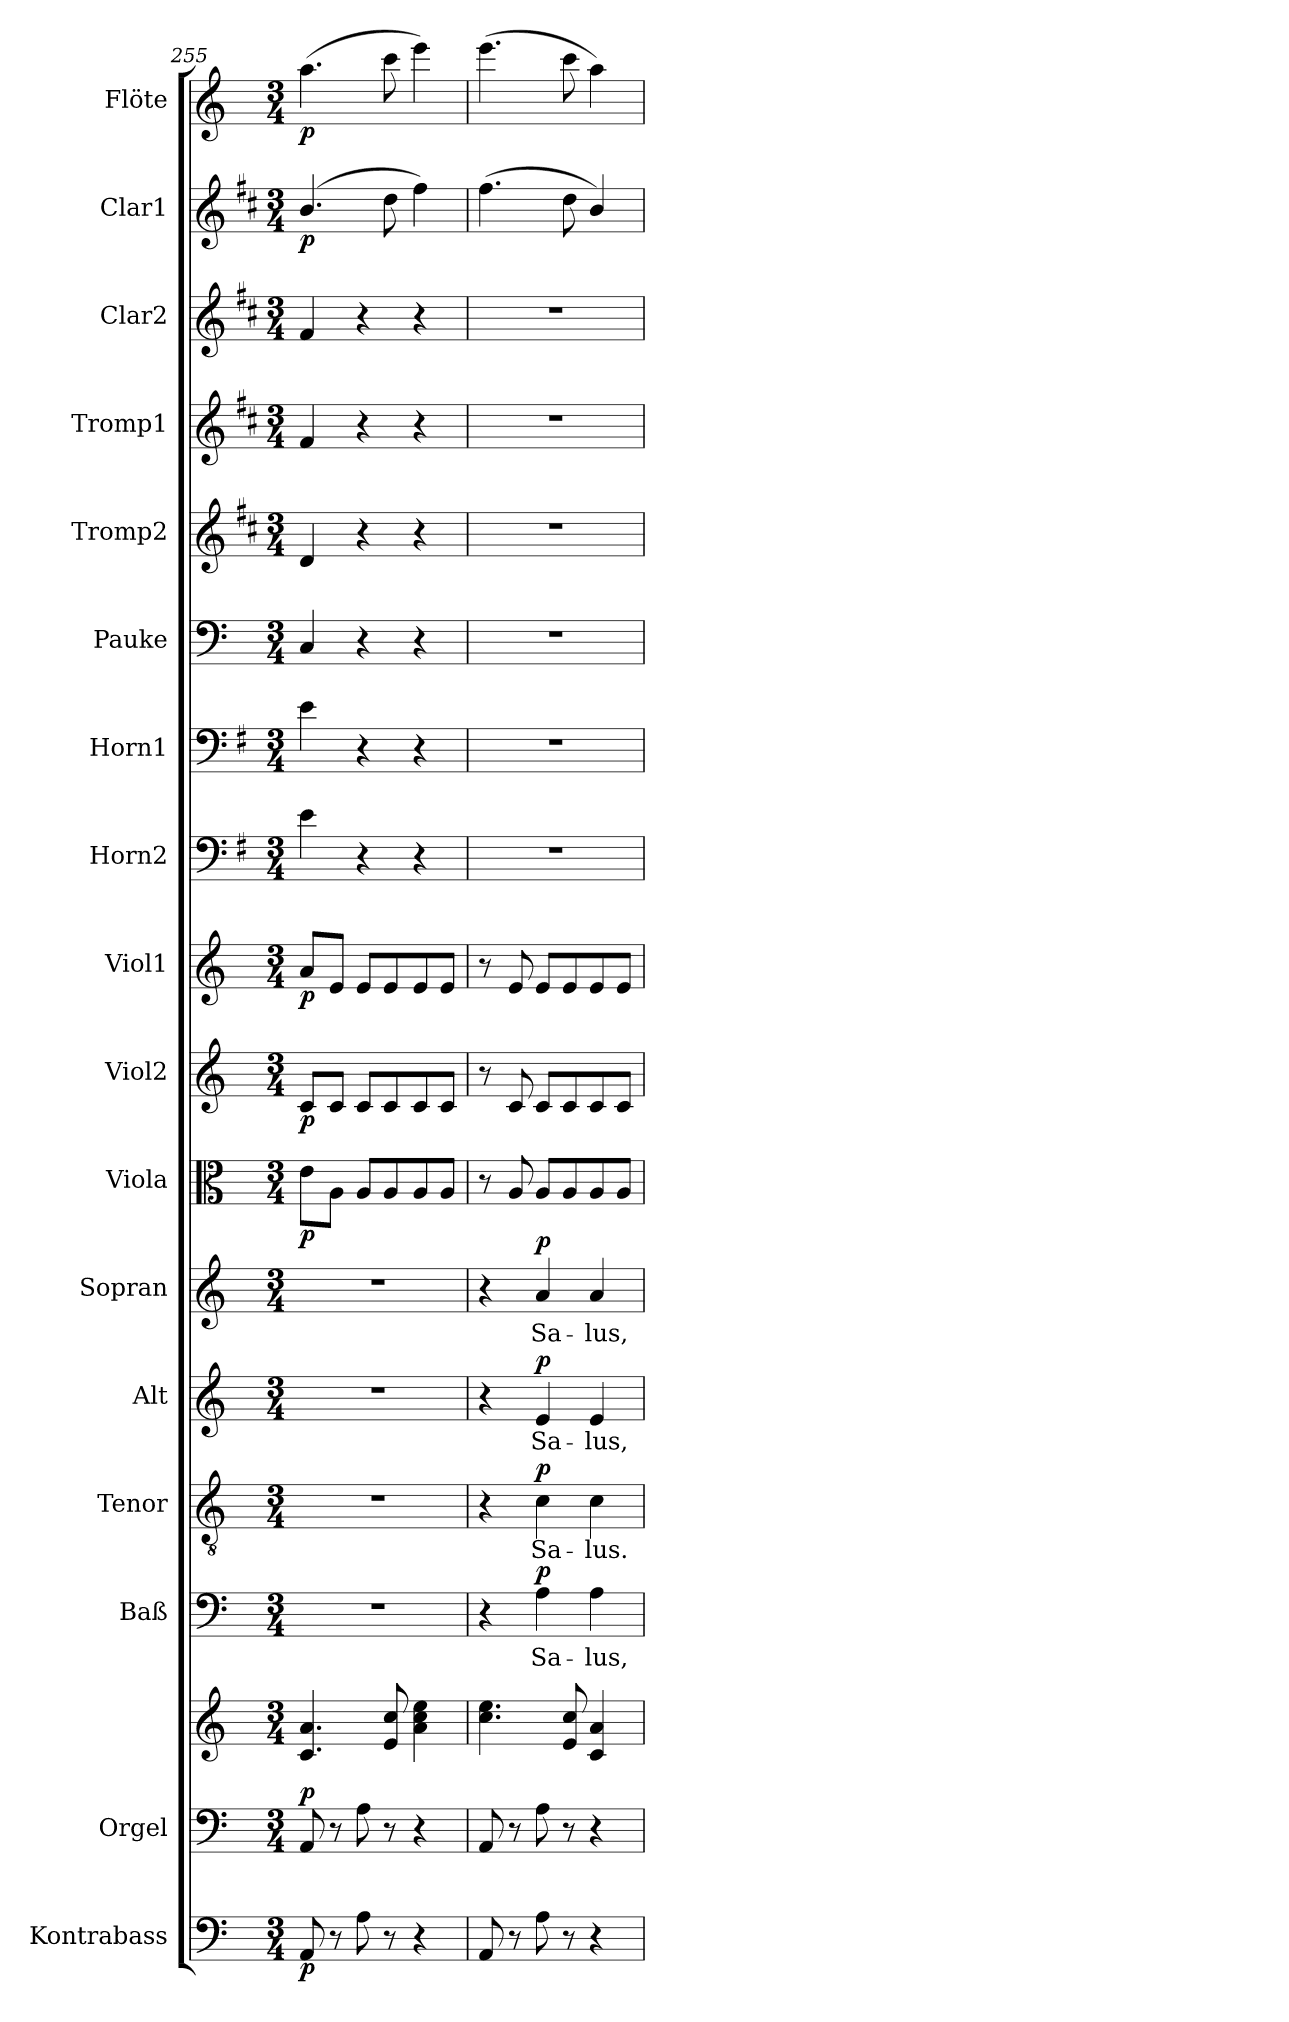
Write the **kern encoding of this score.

**kern	**dynam	**kern	**kern	**dynam	**kern	**text	**dynam	**kern	**text	**dynam	**kern	**text	**dynam	**kern	**text	**dynam	**kern	**dynam	**kern	**dynam	**kern	**dynam	**kern	**kern	**kern	**kern	**kern	**kern	**kern	**dynam	**kern	**dynam
*part17	*part17	*part16	*part16	*part16	*part15	*part15	*part15	*part14	*part14	*part14	*part13	*part13	*part13	*part12	*part12	*part12	*part11	*part11	*part10	*part10	*part9	*part9	*part8	*part7	*part6	*part5	*part4	*part3	*part2	*part2	*part1	*part1
*staff18	*staff18	*staff17	*staff16	*staff16/17	*staff15	*staff15	*staff15	*staff14	*staff14	*staff14	*staff13	*staff13	*staff13	*staff12	*staff12	*staff12	*staff11	*staff11	*staff10	*staff10	*staff9	*staff9	*staff8	*staff7	*staff6	*staff5	*staff4	*staff3	*staff2	*staff2	*staff1	*staff1
*I"Kontrabass	*	*I"Orgel	*	*	*I"Baß	*	*	*I"Tenor	*	*	*I"Alt	*	*	*I"Sopran	*	*	*I"Viola	*	*I"Viol2	*	*I"Viol1	*	*I"Horn2	*I"Horn1	*I"Pauke	*I"Tromp2	*I"Tromp1	*I"Clar2	*I"Clar1	*	*I"Flöte	*
*I'Kb	*	*	*	*	*I'B	*	*	*I'T	*	*	*I'A	*	*	*I'S	*	*	*I'Vla	*	*I'Vl2	*	*I'Vl1	*	*I'Hr2	*I'Hr1	*I'Pk	*I'Tr2	*I'Tr1	*I'Cl2	*I'Cl1	*	*I'Fl	*
*clefF4	*	*clefF4	*clefG2	*	*clefF4	*	*	*clefGv2	*	*	*clefG2	*	*	*clefG2	*	*	*clefC3	*	*clefG2	*	*clefG2	*	*clefF4	*clefF4	*clefF4	*clefG2	*clefG2	*clefG2	*clefG2	*	*clefG2	*
*ITrd7c12	*	*	*	*	*	*	*	*	*	*	*	*	*	*	*	*	*	*	*	*	*	*	*ITrd4c7	*ITrd4c7	*	*ITrd1c2	*ITrd1c2	*ITrd1c2	*ITrd1c2	*	*	*
*k[]	*	*k[]	*k[]	*	*k[]	*	*	*k[]	*	*	*k[]	*	*	*k[]	*	*	*k[]	*	*k[]	*	*k[]	*	*k[]	*k[]	*k[]	*k[]	*k[]	*k[]	*k[]	*	*k[]	*
*C:	*	*C:	*C:	*	*C:	*	*	*C:	*	*	*C:	*	*	*C:	*	*	*C:	*	*C:	*	*C:	*	*C:	*C:	*C:	*C:	*C:	*C:	*C:	*	*C:	*
*M3/4	*	*M3/4	*M3/4	*	*M3/4	*	*	*M3/4	*	*	*M3/4	*	*	*M3/4	*	*	*M3/4	*	*M3/4	*	*M3/4	*	*M3/4	*M3/4	*M3/4	*M3/4	*M3/4	*M3/4	*M3/4	*	*M3/4	*
=255	=255	=255	=255	=255	=255	=255	=255	=255	=255	=255	=255	=255	=255	=255	=255	=255	=255	=255	=255	=255	=255	=255	=255	=255	=255	=255	=255	=255	=255	=255	=255	=255
!	!LO:DY:b	!	!	!LO:DY:a=2	!	!	!	!	!	!	!	!	!	!	!	!	!	!LO:DY:b	!	!LO:DY:b	!	!LO:DY:b	!	!	!	!	!	!	!	!LO:DY:b	!	!LO:DY:b
8AAA/	p	8AA/	4.c/ 4.a/	p	2.r	.	.	2.r	.	.	2.r	.	.	2.r	.	.	8e\L	p	8c/L	p	8a/L	p	4A\	4A\	4C/	4c/	4e/	4e/	(4.a/	p	(>4.aa\	p
8r	.	8r	.	.	.	.	.	.	.	.	.	.	.	.	.	.	8A\J	.	8c/J	.	8e/J	.	.	.	.	.	.	.	.	.	.	.
8AA\	.	8A\	.	.	.	.	.	.	.	.	.	.	.	.	.	.	8A/L	.	8c/L	.	8e/L	.	4r	4r	4r	4r	4r	4r	.	.	.	.
8r	.	8r	8e/ 8cc/	.	.	.	.	.	.	.	.	.	.	.	.	.	8A/	.	8c/	.	8e/	.	.	.	.	.	.	.	8cc\	.	8ccc\	.
4r	.	4r	4a\ 4cc\ 4ee\	.	.	.	.	.	.	.	.	.	.	.	.	.	8A/	.	8c/	.	8e/	.	4r	4r	4r	4r	4r	4r	4ee\)	.	4eee\)	.
.	.	.	.	.	.	.	.	.	.	.	.	.	.	.	.	.	8A/J	.	8c/J	.	8e/J	.	.	.	.	.	.	.	.	.	.	.
=256	=256	=256	=256	=256	=256	=256	=256	=256	=256	=256	=256	=256	=256	=256	=256	=256	=256	=256	=256	=256	=256	=256	=256	=256	=256	=256	=256	=256	=256	=256	=256	=256
8AAA/	.	8AA/	4.cc\ 4.ee\	.	4r	.	.	4r	.	.	4r	.	.	4r	.	.	8r	.	8r	.	8r	.	2.r	2.r	2.r	2.r	2.r	2.r	(>4.ee\	.	(>4.eee\	.
8r	.	8r	.	.	.	.	.	.	.	.	.	.	.	.	.	.	8A/	.	8c/	.	8e/	.	.	.	.	.	.	.	.	.	.	.
!	!	!	!	!	!	!LO:LY:b	!LO:DY:a	!	!LO:LY:b	!LO:DY:a	!	!LO:LY:b	!LO:DY:a	!	!LO:LY:b	!LO:DY:a	!	!	!	!	!	!	!	!	!	!	!	!	!	!	!	!
8AA\	.	8A\	.	.	4A\	Sa-	p	4c\	Sa-	p	4e/	Sa-	p	4a/	Sa-	p	8A/L	.	8c/L	.	8e/L	.	.	.	.	.	.	.	.	.	.	.
8r	.	8r	8e/ 8cc/	.	.	.	.	.	.	.	.	.	.	.	.	.	8A/	.	8c/	.	8e/	.	.	.	.	.	.	.	8cc\	.	8ccc\	.
!	!	!	!	!	!	!LO:LY:b	!	!	!LO:LY:b	!	!	!LO:LY:b	!	!	!LO:LY:b	!	!	!	!	!	!	!	!	!	!	!	!	!	!	!	!	!
4r	.	4r	4c/ 4a/	.	4A\	-lus,	.	4c\	-lus.	.	4e/	-lus,	.	4a/	-lus,	.	8A/	.	8c/	.	8e/	.	.	.	.	.	.	.	4a/)	.	4aa\)	.
.	.	.	.	.	.	.	.	.	.	.	.	.	.	.	.	.	8A/J	.	8c/J	.	8e/J	.	.	.	.	.	.	.	.	.	.	.
=	=	=	=	=	=	=	=	=	=	=	=	=	=	=	=	=	=	=	=	=	=	=	=	=	=	=	=	=	=	=	=	=
*-	*-	*-	*-	*-	*-	*-	*-	*-	*-	*-	*-	*-	*-	*-	*-	*-	*-	*-	*-	*-	*-	*-	*-	*-	*-	*-	*-	*-	*-	*-	*-	*-
